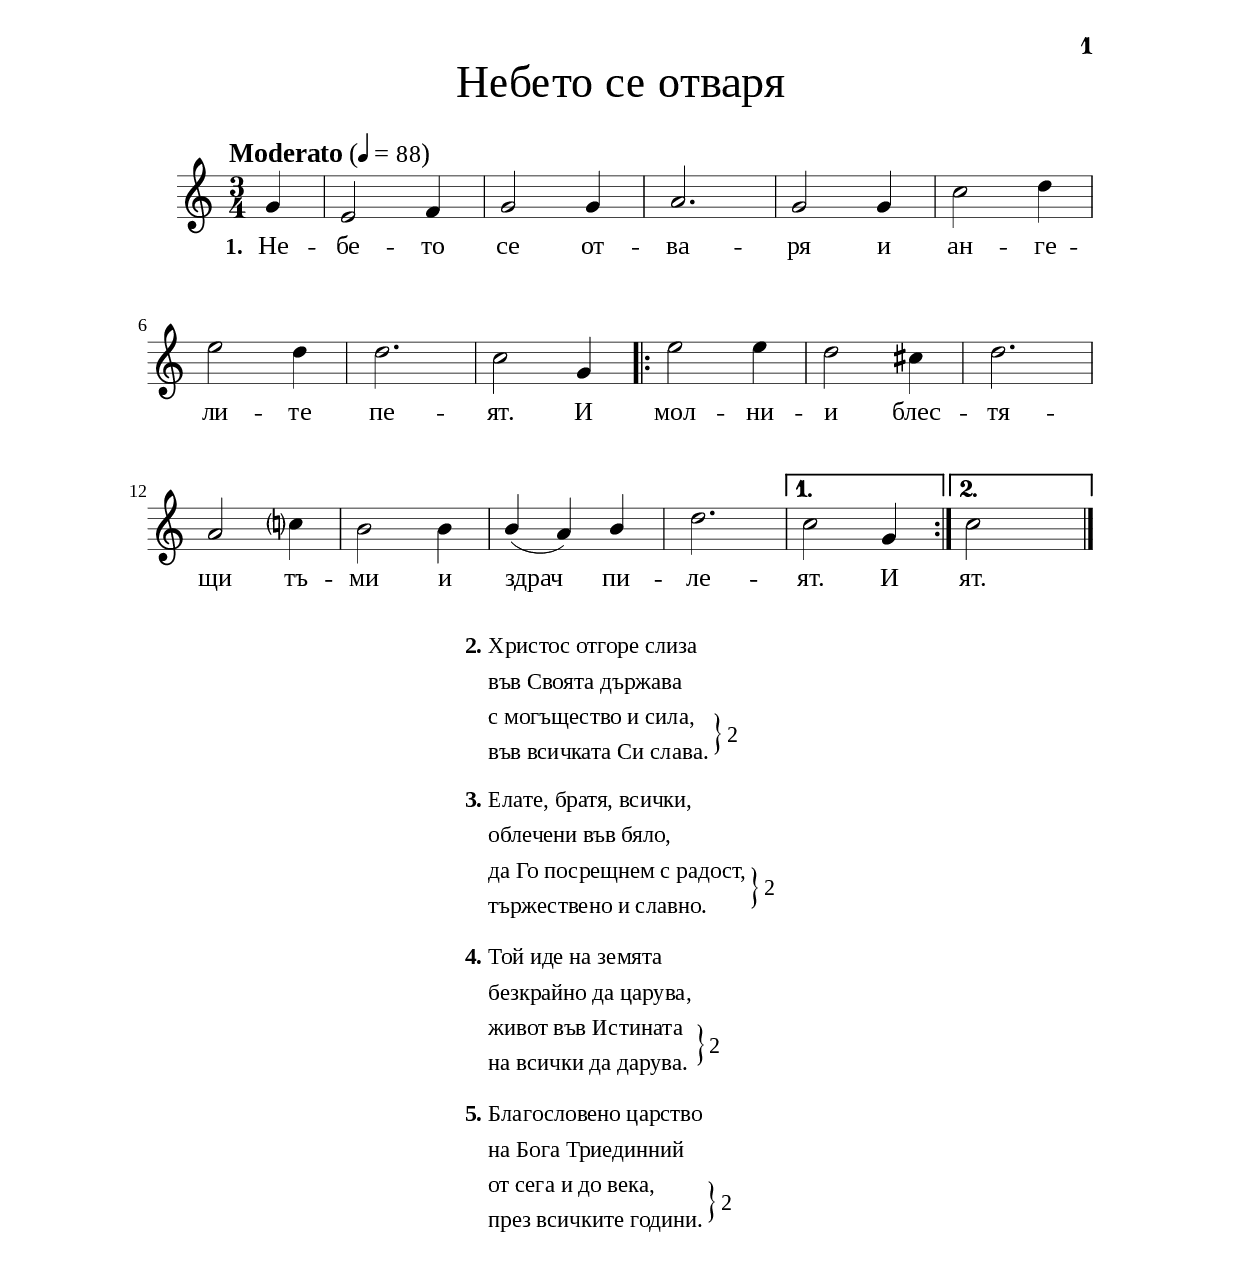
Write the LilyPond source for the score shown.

\version "2.24.4"

% include paper part and global functions
\include "include/globals.ily"
"rightBraces050" = \markup {
  \column {
    % repeat braces
    \translate #'(0 . -7.8 )
    \right-brace #20
  }
  \column {
    % repeat numbers
    \translate #'(0 . -8.5 )
    2
  }
}

\bookpart {
  \label #'ref050
  \tocItem \markup "Небето се отваря"
  \include "include/bookpart-paper.ily"
  \score {
    \include "include/score-layout.ily"

    \new Voice \absolute  {
      \clef treble
      \key c \major
      \time 3/4
      \tempoFunc "Moderato" 4 "88"
      \autoBeamOff
      \partial 4 g'4 | e'2 f'4 | g'2 g'4 | a'2. | g'2 g'4 | c''2 d''4 | \break  e''2 d''4 |
      d''2. | c''2 g'4 | \repeat volta 2 {
        e''2 e''4 | d''2 cis''4 | d''2. | \break
        a'2 c''?4 | b'2 b'4 | \stemUp b'4 ( a'4 ) b'4 \stemNeutral | d''2. |
      } \alternative {
        { c''2 g'4 | }
        { c''2  s4 }
      } \bar "|."
    }

    \addlyrics {
      \set stanza = "1. " Не -- бе -- то се от -- ва -- ря и ан -- ге -- ли -- те
      пе -- ят. И мол -- ни -- и блес -- тя --
      щи тъ -- ми и здрач пи -- ле -- ят. И ят.
    }

    \header {
      title = \titleFunc #'ref_desc_2 "Небето се отваря" "Nebeto se otvarja"
    }

    \midi{}

  } % score

  \markup \abs-fontsize #11 \override #`(baseline-skip . ,bgCoupletBaselineSkip) {
    \fill-line {
      \column {
        \line {
          \bold "2."
          \column {
            "Христос отгоре слиза"
            "във Своята държава"
            "с могъщество и сила,"
            "във всичката Си слава."

          }\"rightBraces050"
        }
        \vspace #1
        \line {
          \bold "3."
          \column {
            "Елате, братя, всички,"
            "облечени във бяло,"
            "да Го посрещнем с радост,"
            "тържествено и славно."
          }\"rightBraces050"
        }
        \vspace #1
        \line {
          \bold "4."
          \column {
            "Той иде на земята"
            "безкрайно да царува,"
            "живот във Истината"
            "на всички да дарува."
          }\"rightBraces050"
        }
        \vspace #1

        \line {
          \bold "5."
          \column {
            "Благословено царство"
            "на Бога Триединний"
            "от сега и до века,"
            "през всичките години."
          }\"rightBraces050"
        }
      }
    }
  }

} % bookpart
